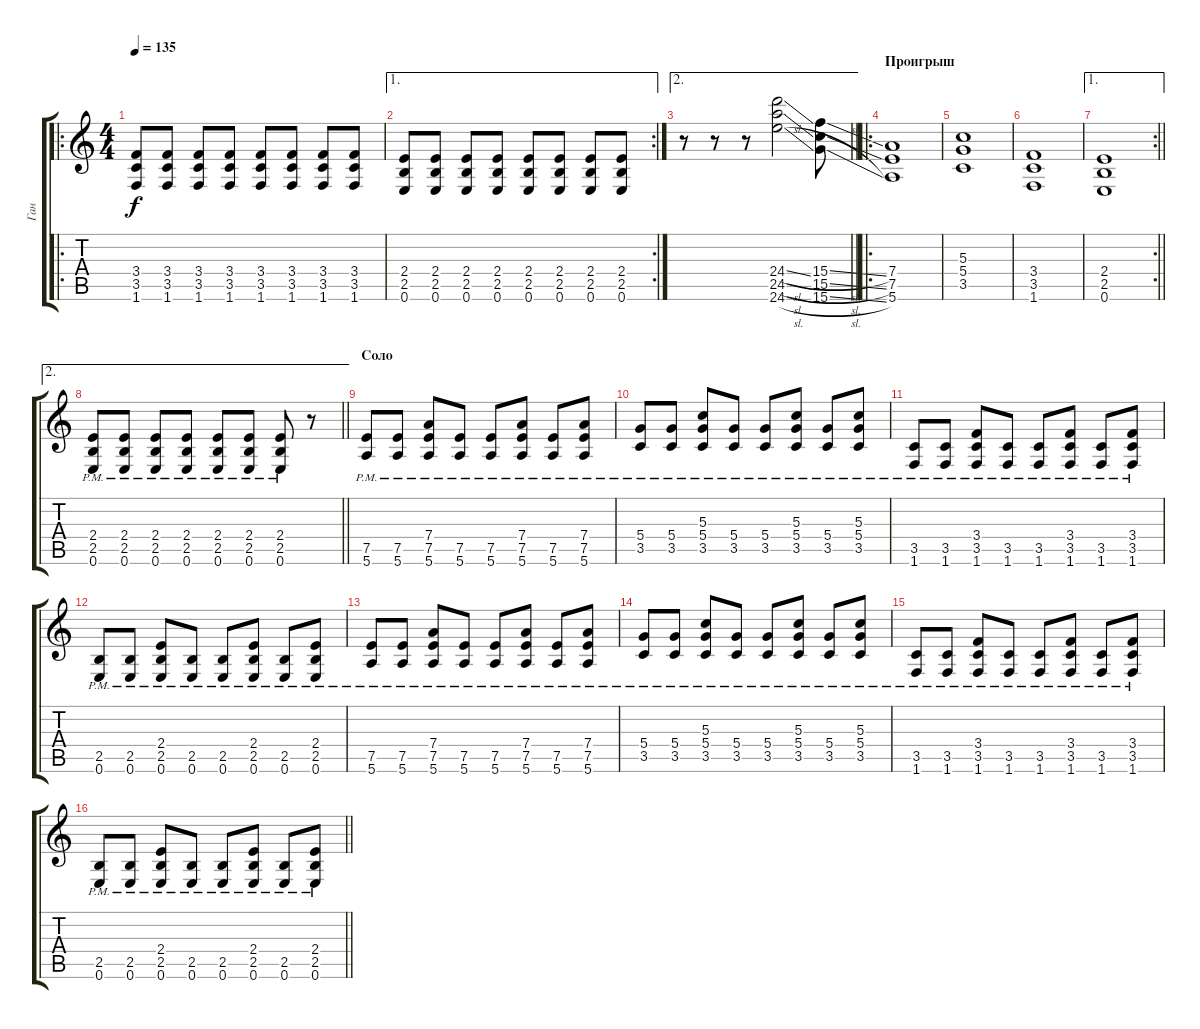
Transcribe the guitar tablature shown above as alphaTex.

\track ("Ган" "Ган") {instrument overdrivenguitar}
\staff {score tabs}
\tuning (E4 B3 G3 D3 A2 E2) {hide}
\ro
\ts (4 4)
\tempo 135
\clef g2
\ks c
(3.4 3.5 1.6).8{dy f} (3.4 3.5 1.6).8 (3.4 3.5 1.6).8 (3.4 3.5 1.6).8 (3.4 3.5 1.6).8 (3.4 3.5 1.6).8 (3.4 3.5 1.6).8 (3.4 3.5 1.6).8 |
\ae 1
\rc 2
(2.4 2.5 0.6).8 (2.4 2.5 0.6).8 (2.4 2.5 0.6).8 (2.4 2.5 0.6).8 (2.4 2.5 0.6).8 (2.4 2.5 0.6).8 (2.4 2.5 0.6).8 (2.4 2.5 0.6).8 |
\ae 2
\barLineRight lightlight
r.8 r.8 r.8 (24.4{sl} 24.5{sl} 24.6{sl}).2 (15.4{sl} 15.5{sl} 15.6{sl}).8 |
\ro
\section ("" "Проигрыш")
(7.4 7.5 5.6).1 |
(5.3 5.4 3.5).1 |
(3.4 3.5 1.6).1 |
\ae 1
\rc 2
\barLineRight lightlight
(2.4 2.5 0.6).1 |
\ae 2
\barLineRight lightlight
(2.4{pm} 2.5{pm} 0.6{pm}).8 (2.4{pm} 2.5{pm} 0.6{pm}).8 (2.4{pm} 2.5{pm} 0.6{pm}).8 (2.4{pm} 2.5{pm} 0.6{pm}).8 (2.4{pm} 2.5{pm} 0.6{pm}).8 (2.4{pm} 2.5{pm} 0.6{pm}).8 (2.4{pm} 2.5{pm} 0.6{pm}).8 r.8 |
\section ("" "Соло")
(7.5{pm} 5.6{pm}).8 (7.5{pm} 5.6{pm}).8 (7.4{pm} 7.5{pm} 5.6{pm}).8 (7.5{pm} 5.6{pm}).8 (7.5{pm} 5.6{pm}).8 (7.4{pm} 7.5{pm} 5.6{pm}).8 (7.5{pm} 5.6{pm}).8 (7.4{pm} 7.5{pm} 5.6{pm}).8 |
(5.4{pm} 3.5{pm}).8 (5.4{pm} 3.5{pm}).8 (5.3{pm} 5.4{pm} 3.5{pm}).8 (5.4{pm} 3.5{pm}).8 (5.4{pm} 3.5{pm}).8 (5.3{pm} 5.4{pm} 3.5{pm}).8 (5.4{pm} 3.5{pm}).8 (5.3{pm} 5.4{pm} 3.5{pm}).8 |
(3.5{pm} 1.6{pm}).8 (3.5{pm} 1.6{pm}).8 (3.4{pm} 3.5{pm} 1.6{pm}).8 (3.5{pm} 1.6{pm}).8 (3.5{pm} 1.6{pm}).8 (3.4{pm} 3.5{pm} 1.6{pm}).8 (3.5{pm} 1.6{pm}).8 (3.4{pm} 3.5{pm} 1.6{pm}).8 |
(2.5{pm} 0.6{pm}).8 (2.5{pm} 0.6{pm}).8 (2.4{pm} 2.5{pm} 0.6{pm}).8 (2.5{pm} 0.6{pm}).8 (2.5{pm} 0.6{pm}).8 (2.4{pm} 2.5{pm} 0.6{pm}).8 (2.5{pm} 0.6{pm}).8 (2.4{pm} 2.5{pm} 0.6{pm}).8 |
(7.5{pm} 5.6{pm}).8 (7.5{pm} 5.6{pm}).8 (7.4{pm} 7.5{pm} 5.6{pm}).8 (7.5{pm} 5.6{pm}).8 (7.5{pm} 5.6{pm}).8 (7.4{pm} 7.5{pm} 5.6{pm}).8 (7.5{pm} 5.6{pm}).8 (7.4{pm} 7.5{pm} 5.6{pm}).8 |
(5.4{pm} 3.5{pm}).8 (5.4{pm} 3.5{pm}).8 (5.3{pm} 5.4{pm} 3.5{pm}).8 (5.4{pm} 3.5{pm}).8 (5.4{pm} 3.5{pm}).8 (5.3{pm} 5.4{pm} 3.5{pm}).8 (5.4{pm} 3.5{pm}).8 (5.3{pm} 5.4{pm} 3.5{pm}).8 |
(3.5{pm} 1.6{pm}).8 (3.5{pm} 1.6{pm}).8 (3.4{pm} 3.5{pm} 1.6{pm}).8 (3.5{pm} 1.6{pm}).8 (3.5{pm} 1.6{pm}).8 (3.4{pm} 3.5{pm} 1.6{pm}).8 (3.5{pm} 1.6{pm}).8 (3.4{pm} 3.5{pm} 1.6{pm}).8 |
\barLineRight lightlight
(2.5{pm} 0.6{pm}).8 (2.5{pm} 0.6{pm}).8 (2.4{pm} 2.5{pm} 0.6{pm}).8 (2.5{pm} 0.6{pm}).8 (2.5{pm} 0.6{pm}).8 (2.4{pm} 2.5{pm} 0.6{pm}).8 (2.5{pm} 0.6{pm}).8 (2.4{pm} 2.5{pm} 0.6{pm}).8
